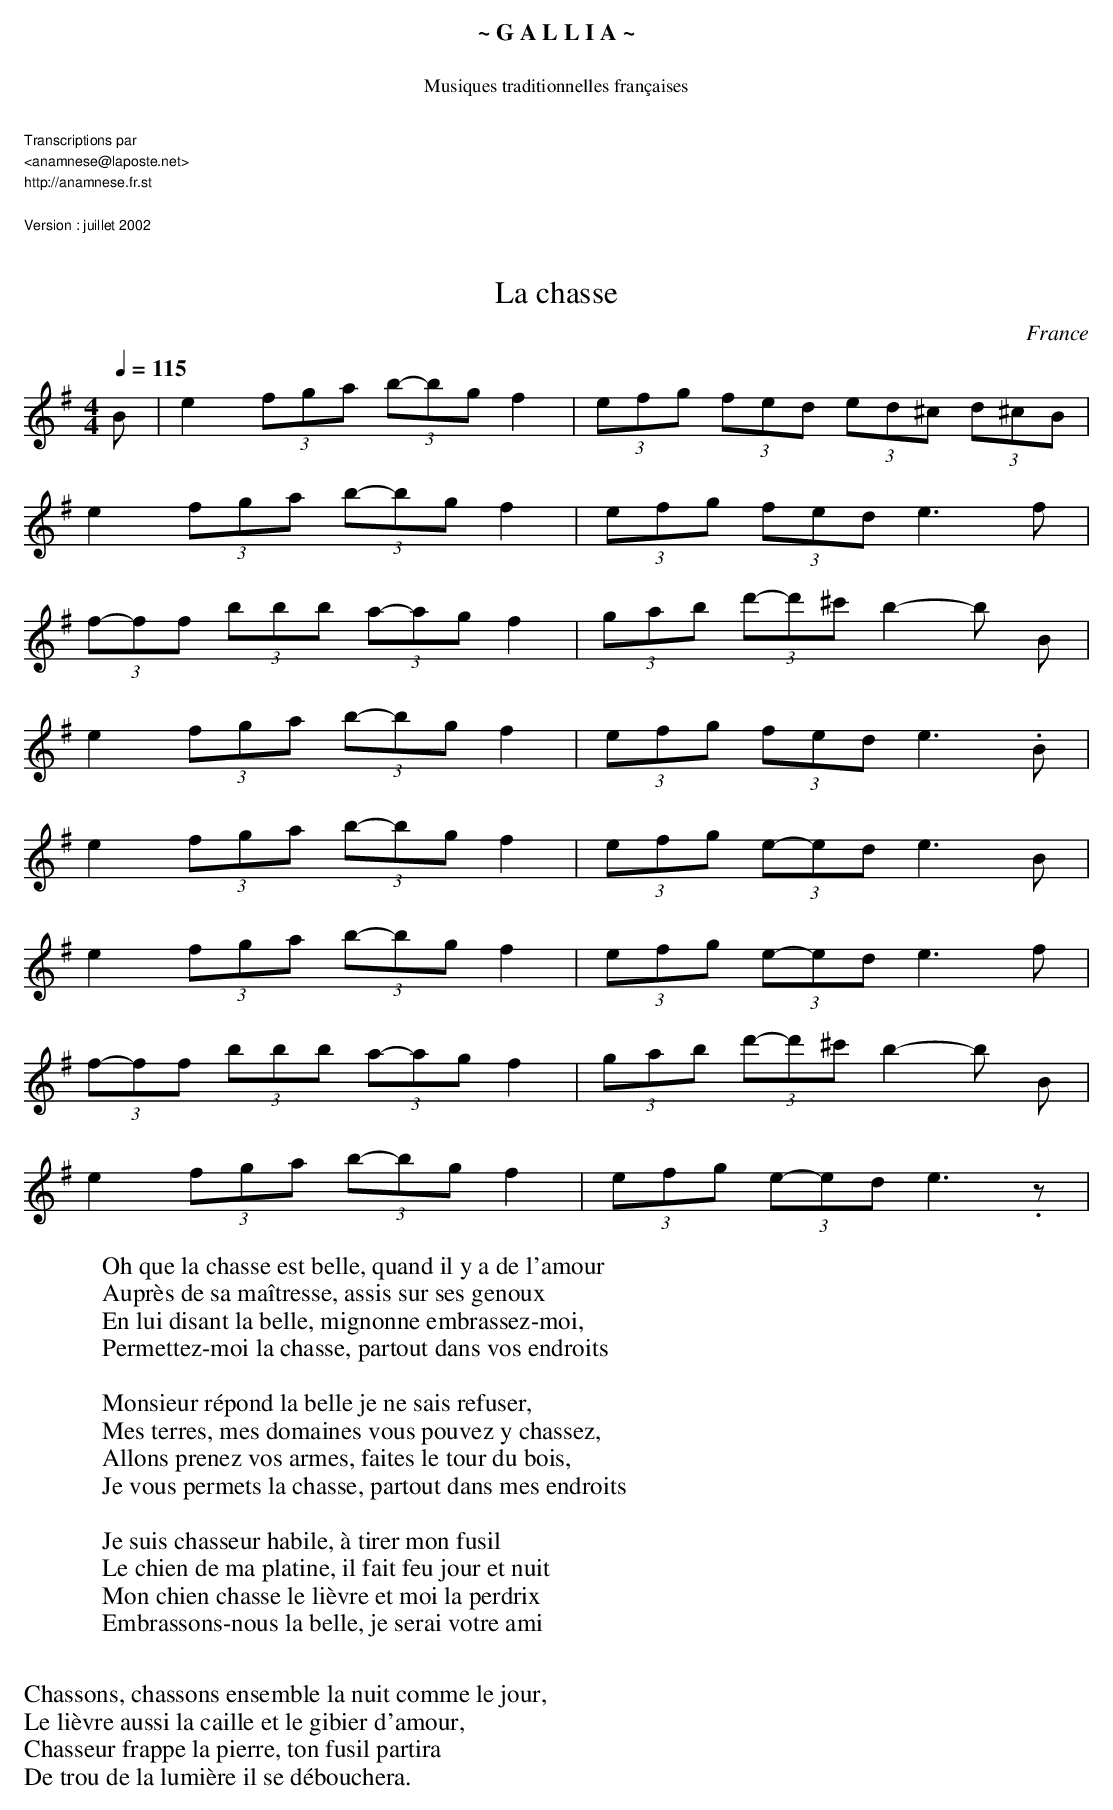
X:1
T:La chasse
O:France
M:4/4
L:1/8
Q:1/4=115
K:G
B | e2 (3fga (3b-bg f2 | (3efg (3fed (3ed^c (3d^cB |
    e2 (3fga (3b-bg f2 | (3efg (3fed e3 f |
(3f-ff (3bbb (3a-ag f2 | (3gab (3d'-d'^c' b2-b B |
    e2 (3fga (3b-bg f2 | (3efg (3fed e3. B |
    e2 (3fga (3b-bg f2 | (3efg (3e-ed e3 B |
    e2 (3fga (3b-bg f2 | (3efg (3e-ed e3 f |
(3f-ff (3bbb (3a-ag f2 | (3gab (3d'-d'^c' b2-b B |
    e2 (3fga (3b-bg f2 | (3efg (3e-ed e3. z |
W:Oh que la chasse est belle, quand il y a de l'amour
W:Auprès de sa maîtresse, assis sur ses genoux
W:En lui disant la belle, mignonne embrassez-moi,
W:Permettez-moi la chasse, partout dans vos endroits
W:
W:Monsieur répond la belle je ne sais refuser,
W:Mes terres, mes domaines vous pouvez y chassez,
W:Allons prenez vos armes, faites le tour du bois,
W:Je vous permets la chasse, partout dans mes endroits
W:
W:Je suis chasseur habile, à tirer mon fusil
W:Le chien de ma platine, il fait feu jour et nuit
W:Mon chien chasse le lièvre et moi la perdrix
W:Embrassons-nous la belle, je serai votre ami
W:
W:Chassons, chassons ensemble la nuit comme le jour,
W:Le lièvre aussi la caille et le gibier d'amour,
W:Chasseur frappe la pierre, ton fusil partira
W:De trou de la lumière il se débouchera.
